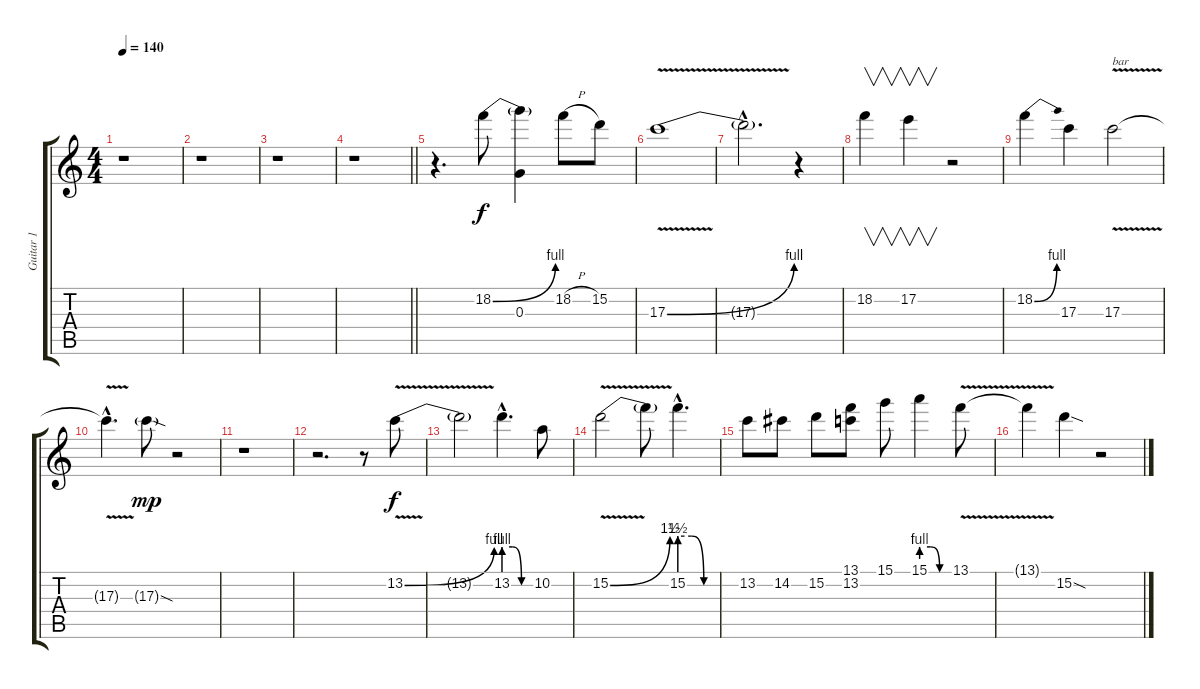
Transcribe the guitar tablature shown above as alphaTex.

\track ("Guitar 1" "Guitar 1") {instrument distortionguitar}
\staff {score tabs}
\tuning (E4 B3 G3 D3 A2 E2) {hide}
\ts (4 4)
\tempo 140
\clef g2
\ks c
r.1{dy f} |
r.1 |
r.1 |
\barLineRight lightlight
r.1 |
r.4{d} 18.2{be (bend 0 0 60 4)}.8 (18.2{t} 0.3).4 18.2{h}.8 15.2.8 |
17.3{be (bend 0 0 60 4) v}.1 |
17.3{hac t}.2{d} r.4 |
18.2.4{v} 17.2.4{v} r.2 |
18.2{be (bend 0 0 60 4)}.4 17.3.4 17.3{v}.2{txt "bar"} |
17.3{hac t}.4{d} 17.3{sod g}.8{dy mp} r.2 |
r.1 |
r.2{d} r.8 13.2{be (bend 0 0 60 4) v}.8{dy f} |
13.2{t}.2 13.2{be (custom 0 4 20 4 40 0 60 0) hac}.4{d} 10.2.8 |
15.2{be (bend 0 0 60 6) v}.2 15.2{t}.8 15.2{be (custom 0 6 20 6 40 0 60 0) hac}.4{d} |
13.2.8 14.2.8 15.2.8 (13.1 13.2).8 15.1.8 15.1{be (custom 0 4 20 4 40 0 60 0)}.4 13.1{v}.8 |
13.1{t}.4 15.2{sod}.4 r.2
